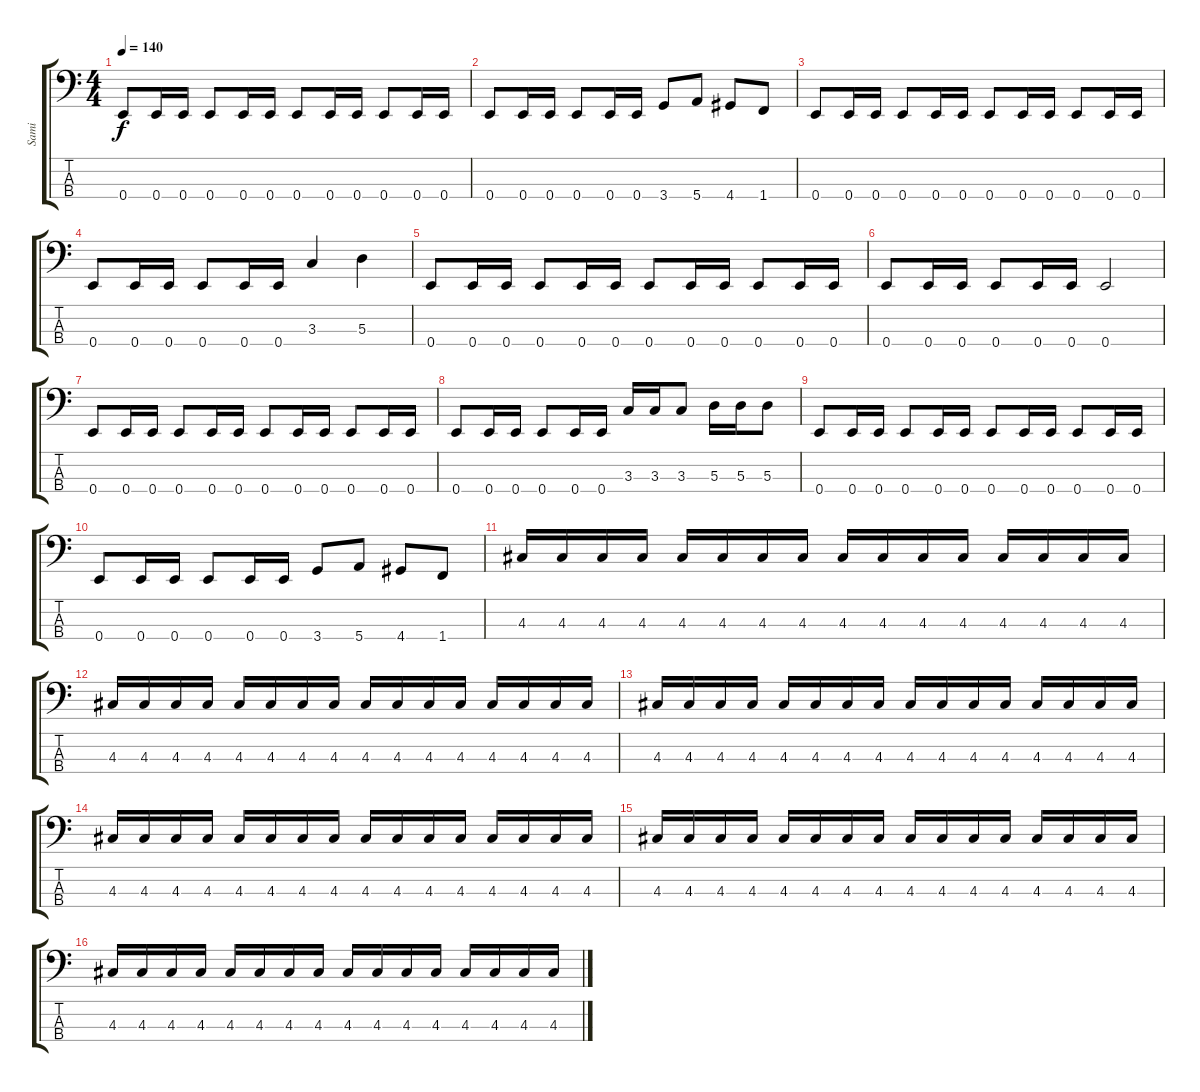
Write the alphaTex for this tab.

\track ("Sami" "Sami") {instrument electricbasspick}
\staff {score tabs}
\tuning (G2 D2 A1 E1) {hide}
\ts (4 4)
\tempo 140
\clef f4
\ks c
0.4.8{dy f} 0.4.16 0.4.16 0.4.8 0.4.16 0.4.16 0.4.8 0.4.16 0.4.16 0.4.8 0.4.16 0.4.16 |
0.4.8 0.4.16 0.4.16 0.4.8 0.4.16 0.4.16 3.4.8 5.4.8 4.4.8 1.4.8 |
0.4.8 0.4.16 0.4.16 0.4.8 0.4.16 0.4.16 0.4.8 0.4.16 0.4.16 0.4.8 0.4.16 0.4.16 |
0.4.8 0.4.16 0.4.16 0.4.8 0.4.16 0.4.16 3.3.4 5.3.4 |
0.4.8 0.4.16 0.4.16 0.4.8 0.4.16 0.4.16 0.4.8 0.4.16 0.4.16 0.4.8 0.4.16 0.4.16 |
0.4.8 0.4.16 0.4.16 0.4.8 0.4.16 0.4.16 0.4.2 |
0.4.8 0.4.16 0.4.16 0.4.8 0.4.16 0.4.16 0.4.8 0.4.16 0.4.16 0.4.8 0.4.16 0.4.16 |
0.4.8 0.4.16 0.4.16 0.4.8 0.4.16 0.4.16 3.3.16 3.3.16 3.3.8 5.3.16 5.3.16 5.3.8 |
0.4.8 0.4.16 0.4.16 0.4.8 0.4.16 0.4.16 0.4.8 0.4.16 0.4.16 0.4.8 0.4.16 0.4.16 |
0.4.8 0.4.16 0.4.16 0.4.8 0.4.16 0.4.16 3.4.8 5.4.8 4.4.8 1.4.8 |
4.3.16 4.3.16 4.3.16 4.3.16 4.3.16 4.3.16 4.3.16 4.3.16 4.3.16 4.3.16 4.3.16 4.3.16 4.3.16 4.3.16 4.3.16 4.3.16 |
4.3.16 4.3.16 4.3.16 4.3.16 4.3.16 4.3.16 4.3.16 4.3.16 4.3.16 4.3.16 4.3.16 4.3.16 4.3.16 4.3.16 4.3.16 4.3.16 |
4.3.16 4.3.16 4.3.16 4.3.16 4.3.16 4.3.16 4.3.16 4.3.16 4.3.16 4.3.16 4.3.16 4.3.16 4.3.16 4.3.16 4.3.16 4.3.16 |
4.3.16 4.3.16 4.3.16 4.3.16 4.3.16 4.3.16 4.3.16 4.3.16 4.3.16 4.3.16 4.3.16 4.3.16 4.3.16 4.3.16 4.3.16 4.3.16 |
4.3.16 4.3.16 4.3.16 4.3.16 4.3.16 4.3.16 4.3.16 4.3.16 4.3.16 4.3.16 4.3.16 4.3.16 4.3.16 4.3.16 4.3.16 4.3.16 |
4.3.16 4.3.16 4.3.16 4.3.16 4.3.16 4.3.16 4.3.16 4.3.16 4.3.16 4.3.16 4.3.16 4.3.16 4.3.16 4.3.16 4.3.16 4.3.16
